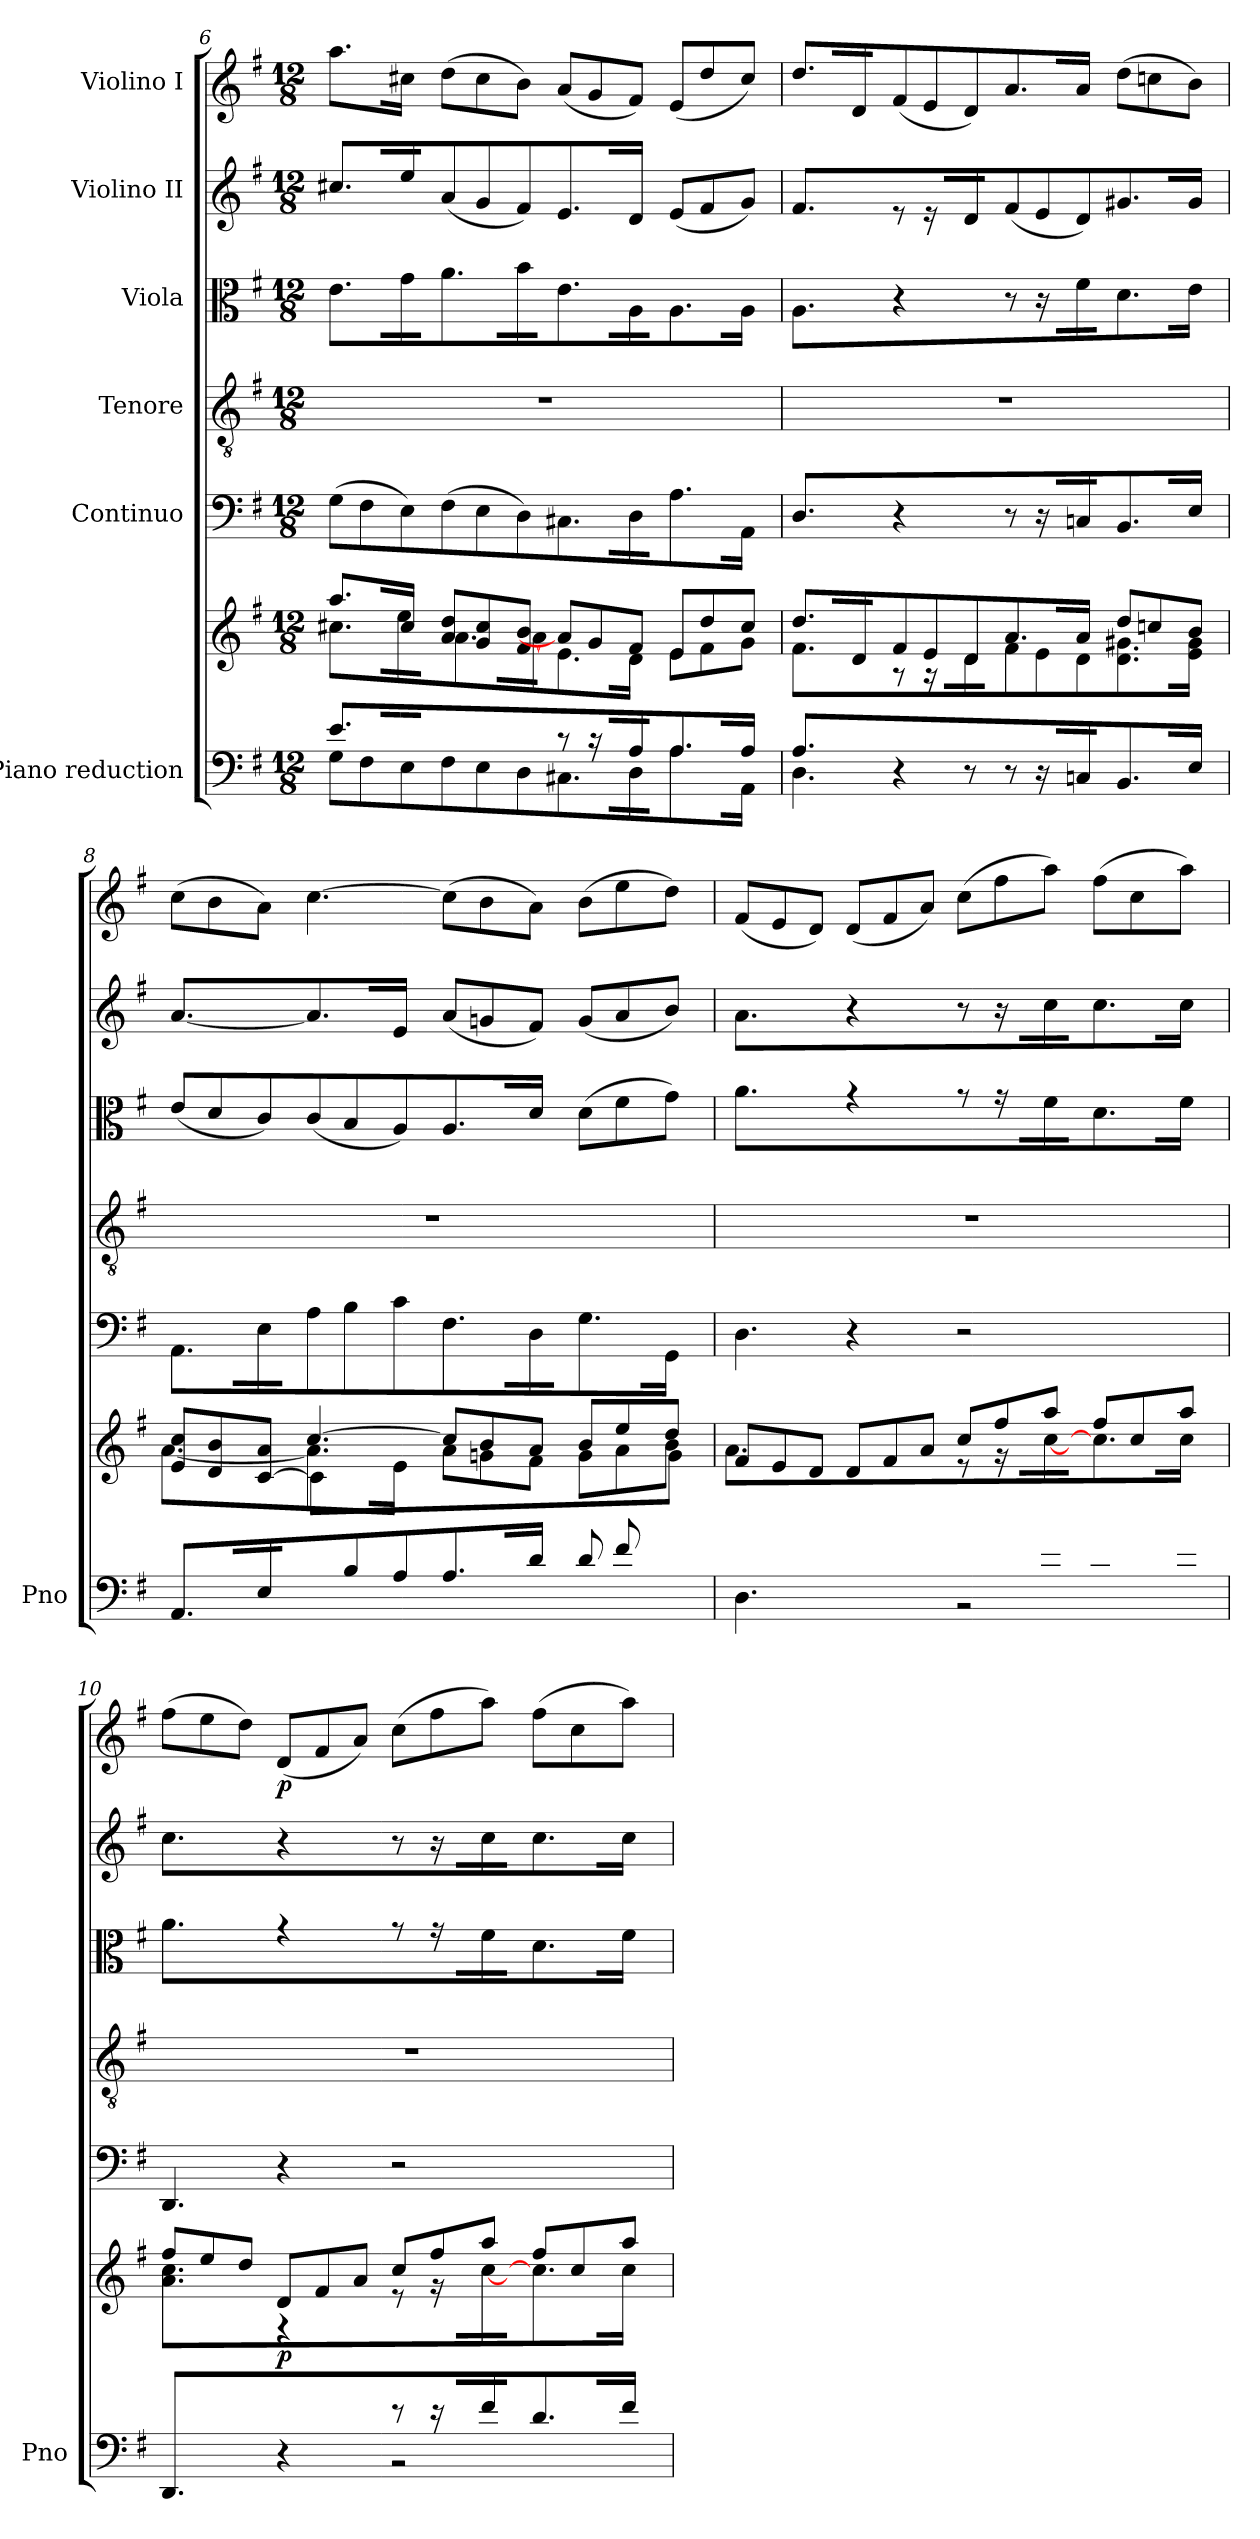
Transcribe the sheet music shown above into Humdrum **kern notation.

**kern	**kern	**dynam	**kern	**kern	**kern	**dynam	**kern	**dynam	**kern	**dynam
*part6	*part6	*part6	*part5	*part4	*part3	*part3	*part2	*part2	*part1	*part1
*staff7	*staff6	*staff6/7	*staff5	*staff4	*staff3	*staff3	*staff2	*staff2	*staff1	*staff1
*I"Piano reduction	*	*	*I"Continuo	*I"Tenore	*I"Viola	*	*I"Violino II	*	*I"Violino I	*
*I'Pno	*	*	*	*	*	*	*	*	*	*
*clefF4	*clefG2	*	*clefF4	*clefGv2	*clefC3	*	*clefG2	*	*clefG2	*
*k[f#]	*k[f#]	*	*k[f#]	*k[f#]	*k[f#]	*	*k[f#]	*	*k[f#]	*
*M12/8	*M12/8	*	*M12/8	*M12/8	*M12/8	*	*M12/8	*	*M12/8	*
=6	=6	=6	=6	=6	=6	=6	=6	=6	=6	=6
*^	*^	*	*	*	*	*	*	*	*	*
*	*	*	*^	*	*	*	*	*	*	*	*	*
8.e/L	8G\L	8.aa/L	8.cc#X\L	4ryy	.	(8G\L	1.r	8.e\L	.	8.cc#X\L	.	8.aa\L	.
.	8F#\	.	.	.	.	8F#\	.	.	.	.	.	.	.
16ryy	.	16ryy	16ryy	.	.	.	.	16ryy	.	16ryy	.	16ryy	.
16ryy	8E\J	16cc#/JJ	16ee\JJ	16g\JJ	.	8E\J)	.	16g\JJ	.	16ee\JJ	.	16cc#X\JJ	.
16ryy	.	16ryy	16ryy	1ryy	.	.	.	16ryy	.	16ryy	.	16ryy	.
4.ryy	8F#\L	8a/ 8dd/L	8.a\L	.	.	(8F#\L	.	8.a\L	.	(8a/L	.	(8dd\L	.
.	8E\	8g/ 8cc#/	.	.	.	8E\	.	.	.	8g/	.	8cc#\	.
.	.	.	16ryy	.	.	.	.	16ryy	.	.	.	.	.
.	8D\J	8f#/ 8b/J	[>16a\JJ	.	.	8D\J)	.	16b\JJ	.	8f#/J)	.	8b\J)	.
.	.	.	16ryy	.	.	.	.	16ryy	.	.	.	.	.
8r	8.C#X\L	8a/L]	8.e\L	.	.	8.C#X/L	.	8.e\L	.	8.e/L	.	(8a/L	.
16r	.	8g/	.	.	.	.	.	.	.	.	.	8g/	.
16ryy	16ryy	.	16ryy	.	.	16ryy	.	16ryy	.	16ryy	.	.	.
16A/	16D\JJ	8f#/J	16d\JJ	.	.	16D/JJ	.	16A\JJ	.	16d/JJ	.	8f#/J)	.
16ryy	16ryy	.	16ryy	.	.	16ryy	.	16ryy	.	16ryy	.	.	.
8.A/L	8.A\L	8e/L	8e\L	.	.	8.A\L	.	8.A/L	.	(8e/L	.	(8e/L	.
.	.	8dd/	8f#\	.	.	.	.	.	.	8f#/	.	8dd/	.
16ryy	16ryy	.	.	8.ryy	.	16ryy	.	16ryy	.	.	.	.	.
16A/JJ	16AA\JJ	8cc#/J	8g\J	.	.	16AA\JJ	.	16A/JJ	.	8g/J)	.	8cc#/J)	.
16ryy	16ryy	.	.	.	.	16ryy	.	16ryy	.	.	.	.	.
*	*	*	*v	*v	*	*	*	*	*	*	*	*	*
!!LO:PB:g=z
=7	=7	=7	=7	=7	=7	=7	=7	=7	=7	=7	=7	=7
4.A/	4.D\	8.dd/L	4.f#\	.	4.D\	1.r	4.A/	.	4.f#/	.	8.dd/L	.
.	.	16ryy	.	.	.	.	.	.	.	.	16ryy	.
.	.	16d/JJ	.	.	.	.	.	.	.	.	16d/JJ	.
.	.	16ryy	.	.	.	.	.	.	.	.	16ryy	.
4r	4ryy	8f#/L	8r	.	4r	.	4r	.	8r	.	(8f#/L	.
.	.	8e/	16r	.	.	.	.	.	16r	.	8e/	.
.	.	.	16ryy	.	.	.	.	.	16ryy	.	.	.
8r	8ryy	8d/J	16d\	.	8ryy	.	8ryy	.	16d/	.	8d/J)	.
.	.	.	16ryy	.	.	.	.	.	16ryy	.	.	.
8r	8ryy	8.a/L	8f#\L	.	8r	.	8r	.	(8f#/L	.	8.a/L	.
16r	16ryy	.	8e\	.	16r	.	16r	.	8e/	.	.	.
16ryy	16ryy	16ryy	.	.	16ryy	.	16ryy	.	.	.	16ryy	.
16Cn/	16ryy	16a/JJ	8d\J	.	16Cn/	.	16f#\	.	8d/J)	.	16a/JJ	.
16ryy	16ryy	16ryy	.	.	16ryy	.	16ryy	.	.	.	16ryy	.
8.BB/L	4.ryy	8dd/L	8.d\ 8.g#X\L	.	8.BB/L	.	8.d\L	.	8.g#X/L	.	(8dd\L	.
.	.	8ccn/	.	.	.	.	.	.	.	.	8ccn\	.
16ryy	.	.	16ryy	.	16ryy	.	16ryy	.	16ryy	.	.	.
16E/JJ	.	8b/J	16e\ 16g#\JJ	.	16E/JJ	.	16e\JJ	.	16g#/JJ	.	8b\J)	.
16ryy	.	.	16ryy	.	16ryy	.	16ryy	.	16ryy	.	.	.
=8	=8	=8	=8	=8	=8	=8	=8	=8	=8	=8	=8	=8
*	*	*	*^	*	*	*	*	*	*	*	*	*
8.AA/L	4.ryy	8e/ 8cc/L	[4.a\	4.ryy	.	8.AA/L	1.r	(8e\L	.	[4.a/	.	(8cc\L	.
.	.	8d/ 8b/	.	.	.	.	.	8d\	.	.	.	8b\	.
16ryy	.	.	.	.	.	16ryy	.	.	.	.	.	.	.
16E/JJ	.	[<8c/ 8a/J	.	.	.	16E/JJ	.	8c\J)	.	.	.	8a\J)	.
16ryy	.	.	.	.	.	16ryy	.	.	.	.	.	.	.
8ryy	8AA\L	[4.cc/	8.a\L]	8c\L]	.	8A\L	.	(8c/L	.	8.a/L]	.	[4.cc\	.
8B/	8BB\	.	.	2..ryy	.	8B\	.	8B/	.	.	.	.	.
.	.	.	16ryy	.	.	.	.	.	.	16ryy	.	.	.
8A/J	8C\J	.	16e\JJ	.	.	8c\J	.	8A/J)	.	16e/JJ	.	.	.
.	.	.	16ryy	.	.	.	.	.	.	16ryy	.	.	.
8.A/L	8.F#\L	8cc/L]	8a\L	.	.	8.F#\L	.	8.A/L	.	(8a/L	.	(8cc\L]	.
.	.	8b/	8gn\	.	.	.	.	.	.	8gn/	.	8b\	.
16ryy	16ryy	.	.	.	.	16ryy	.	16ryy	.	.	.	.	.
16d/JJ	16D\JJ	8a/J	8f#\J	.	.	16D\JJ	.	16d/JJ	.	8f#/J)	.	8a\J)	.
16ryy	16ryy	.	.	.	.	16ryy	.	16ryy	.	.	.	.	.
8d/L	8.G\L	8b/L	8g\L	.	.	8.G/L	.	(8d\L	.	(8g/L	.	(8b\L	.
8f#/	.	8ee/	8a\	.	.	.	.	8f#\	.	8a/	.	8ee\	.
.	16ryy	.	.	.	.	16ryy	.	.	.	.	.	.	.
8ryy	16GG\JJ	8dd/J	8b\J	8g\J	.	16GG/JJ	.	8g\J)	.	8b/J)	.	8dd\J)	.
.	16ryy	.	.	.	.	16ryy	.	.	.	.	.	.	.
*	*	*	*v	*v	*	*	*	*	*	*	*	*	*
=9	=9	=9	=9	=9	=9	=9	=9	=9	=9	=9	=9	=9
4.ryy	4.D\	8f#/L	4.a\	.	4.D\	1.r	4.a\	.	4.a/	.	(8f#/L	.
.	.	8e/	.	.	.	.	.	.	.	.	8e/	.
.	.	8d/J	.	.	.	.	.	.	.	.	8d/J)	.
4r	4ryy	8d/L	4.ryy	.	4r	.	4r	.	4r	.	(8d/L	.
.	.	8f#/	.	.	.	.	.	.	.	.	8f#/	.
8ryy	8ryy	8a/J	.	.	8ryy	.	8ryy	.	8ryy	.	8a/J)	.
8r	2r	8cc/L	8r	.	2r	.	8r	.	8r	.	(8cc\L	.
16r	.	8ff#/	16r	.	.	.	16r	.	16r	.	8ff#\	.
16ryy	.	.	16ryy	.	.	.	16ryy	.	16ryy	.	.	.
16f#/	.	8aa/J	[16cc\	.	.	.	16f#\	.	16cc\	.	8aa\J)	.
16ryy	.	.	16ryy	.	.	.	16ryy	.	16ryy	.	.	.
8.d/L	.	8ff#/L	8.cc\L]	.	.	.	8.d\L	.	8.cc\L	.	(8ff#\L	.
.	4ryy	8cc/	.	.	4ryy	.	.	.	.	.	8cc\	.
16ryy	.	.	16ryy	.	.	.	16ryy	.	16ryy	.	.	.
16f#/JJ	.	8aa/J	16cc\JJ	.	.	.	16f#\JJ	.	16cc\JJ	.	8aa\J)	.
16ryy	.	.	16ryy	.	.	.	16ryy	.	16ryy	.	.	.
!!LO:LB:g=z
=10	=10	=10	=10	=10	=10	=10	=10	=10	=10	=10	=10	=10
4.DD/	4.ryy	8ff#/L	4.a\ 4.cc\	.	4.DD/	1.r	4.a\	.	4.cc\	.	(8ff#\L	.
.	.	8ee/	.	.	.	.	.	.	.	.	8ee\	.
.	.	8dd/J	.	.	.	.	.	.	.	.	8dd\J)	.
!	!	!	!	!LO:DY:b	!	!	!	!	!	!	!	!LO:DY:b
4r	4ryy	8d/L	4r	p	4r	.	4r	.	4r	.	(8d/L	p
.	.	8f#/	.	.	.	.	.	.	.	.	8f#/	.
8ryy	8ryy	8a/J	8ryy	.	8ryy	.	8ryy	.	8ryy	.	8a/J)	.
8r	2r	8cc/L	8r	.	2r	.	8r	.	8r	.	(8cc\L	.
16r	.	8ff#/	16r	.	.	.	16r	.	16r	.	8ff#\	.
16ryy	.	.	16ryy	.	.	.	16ryy	.	16ryy	.	.	.
!	!	!	!	!	!	!	!	!LO:DY:b	!	!	!	!
!	!	!	!	!	!	!	!	!LO:DY:n=1:b	!	!	!	!
!	!	!	!	!	!	!	!	!LO:DY:n=2:b	!	!LO:DY:b	!	!
!	!	!	!	!	!	!	!	!	!	!LO:DY:n=1:b	!	!
!	!	!	!	!	!	!	!	!	!	!LO:DY:n=2:b	!	!
16f#/	.	8aa/J	[16cc\	.	.	.	16f#\	other-dynamics p other-dynamics	16cc\	other-dynamics p other-dynamics	8aa\J)	.
16ryy	.	.	16ryy	.	.	.	16ryy	.	16ryy	.	.	.
8.d/L	.	8ff#/L	8.cc\L]	.	.	.	8.d\L	.	8.cc\L	.	(8ff#\L	.
.	4ryy	8cc/	.	.	4ryy	.	.	.	.	.	8cc\	.
16ryy	.	.	16ryy	.	.	.	16ryy	.	16ryy	.	.	.
16f#/JJ	.	8aa/J	16cc\JJ	.	.	.	16f#\JJ	.	16cc\JJ	.	8aa\J)	.
16ryy	.	.	16ryy	.	.	.	16ryy	.	16ryy	.	.	.
*v	*v	*	*	*	*	*	*	*	*	*	*	*
*	*v	*v	*	*	*	*	*	*	*	*	*
=	=	=	=	=	=	=	=	=	=	=
*-	*-	*-	*-	*-	*-	*-	*-	*-	*-	*-
